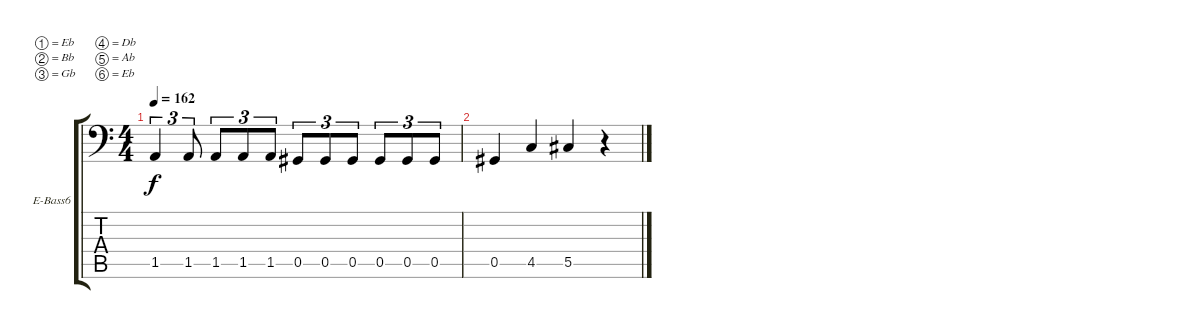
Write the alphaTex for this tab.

\bracketExtendMode groupsimilarinstruments
\firstSystemTrackNameOrientation horizontal
\otherSystemsTrackNameOrientation horizontal
\track ("Bass" "E-Bass6") {instrument electricbasspick}
\staff {score tabs}
\tuning (Eb3 Bb2 Gb2 Db2 Ab1 Eb1)
\ts (4 4)
\tempo 162
\clef f4
\ks c
1.5.4{tu (3 2) dy f} 1.5.8{tu (3 2)} 1.5.8{tu (3 2)} 1.5.8{tu (3 2)} 1.5.8{tu (3 2)} 0.5.8{tu (3 2)} 0.5.8{tu (3 2)} 0.5.8{tu (3 2)} 0.5.8{tu (3 2)} 0.5.8{tu (3 2)} 0.5.8{tu (3 2)} |
0.5.4 4.5.4 5.5.4 r.4
